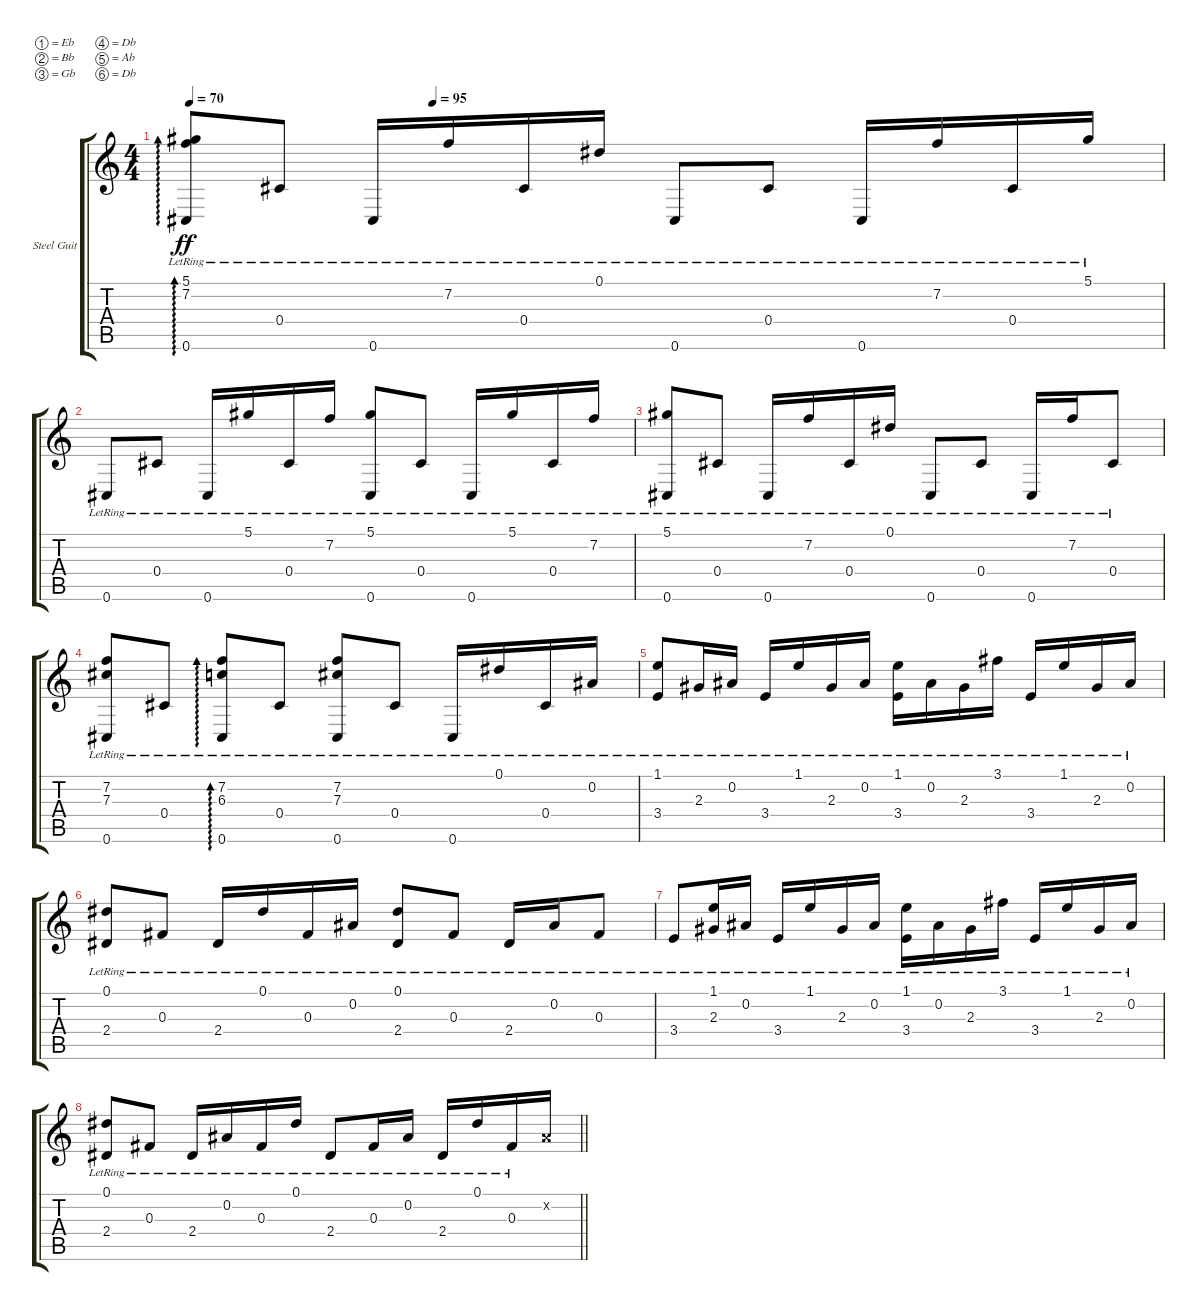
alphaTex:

\bracketExtendMode groupsimilarinstruments
\firstSystemTrackNameOrientation horizontal
\otherSystemsTrackNameOrientation horizontal
\track ("Steel Guitar" "Steel Guit") {instrument acousticguitarsteel}
\staff {score tabs}
\tuning (Eb4 Bb3 Gb3 Db3 Ab2 Db2)
\ts (4 4)
\tempo 70
\tempo (95 0.25)
\clef g2
\ks aminor
(5.1{lr} 7.2{lr} 0.6{lr}).8{ad 0 dy ff} 0.4{lr}.8 0.6{lr}.16 7.2{lr}.16 0.4{lr}.16 0.1{lr}.16 0.6{lr}.8 0.4{lr}.8 0.6{lr}.16 7.2{lr}.16 0.4{lr}.16 5.1{lr}.16 |
0.6{lr}.8 0.4{lr}.8 0.6{lr}.16 5.1{lr}.16 0.4{lr}.16 7.2{lr}.16 (5.1{lr} 0.6{lr}).8 0.4{lr}.8 0.6{lr}.16 5.1{lr}.16 0.4{lr}.16 7.2{lr}.16 |
(5.1{lr} 0.6{lr}).8 0.4{lr}.8 0.6{lr}.16 7.2{lr}.16 0.4{lr}.16 0.1{lr}.16 0.6{lr}.8 0.4{lr}.8 0.6{lr}.16 7.2{lr}.16 0.4{lr}.8 |
(7.2{lr} 7.3{lr} 0.6{lr}).8 0.4{lr}.8 (7.2{lr} 6.3{lr} 0.6{lr}).8{ad 0} 0.4{lr}.8 (7.2{lr} 7.3{lr} 0.6{lr}).8 0.4{lr}.8 0.6{lr}.16 0.1{lr}.16 0.4{lr}.16 0.2{lr}.16 |
(1.1{lr} 3.4{lr}).8 2.3{lr}.16 0.2{lr}.16 3.4{lr}.16 1.1{lr}.16 2.3{lr}.16 0.2{lr}.16 (1.1{lr} 3.4{lr}).16 0.2{lr}.16 2.3{lr}.16 3.1{lr}.16 3.4{lr}.16 1.1{lr}.16 2.3{lr}.16 0.2{lr}.16 |
(0.1{lr} 2.4{lr}).8 0.3{lr}.8 2.4{lr}.16 0.1{lr}.16 0.3{lr}.16 0.2{lr}.16 (0.1{lr} 2.4{lr}).8 0.3{lr}.8 2.4{lr}.16 0.2{lr}.16 0.3{lr}.8 |
3.4{lr}.8 (1.1{lr} 2.3{lr}).16 0.2{lr}.16 3.4{lr}.16 1.1{lr}.16 2.3{lr}.16 0.2{lr}.16 (1.1{lr} 3.4{lr}).16 0.2{lr}.16 2.3{lr}.16 3.1{lr}.16 3.4{lr}.16 1.1{lr}.16 2.3{lr}.16 0.2{lr}.16 |
\barLineRight lightlight
(0.1{lr} 2.4{lr}).8 0.3{lr}.8 2.4{lr}.16 0.2{lr}.16 0.3{lr}.16 0.1{lr}.16 2.4{lr}.8 0.3{lr}.16 0.2{lr}.16 2.4{lr}.16 0.1{lr}.16 0.3{lr}.16 0.2{x}.16
